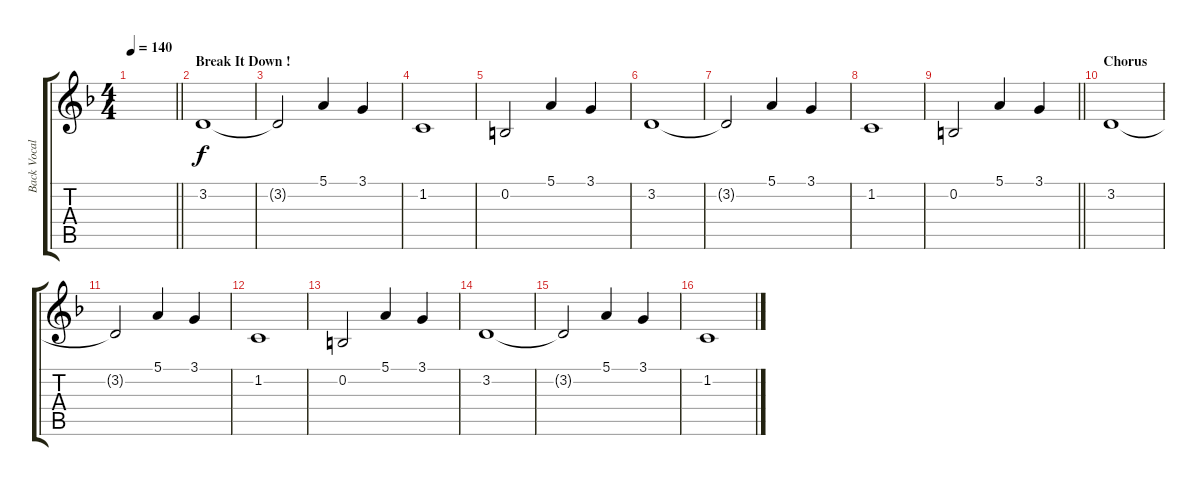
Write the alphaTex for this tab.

\track ("Back Vocals" "Back Vocal") {instrument lead6voice}
\staff {score tabs}
\tuning (E4 B3 G3 D3 A2 E2) {hide}
\ts (4 4)
\tempo 140
\clef g2
\barLineRight lightlight
\ks f
|
\section ("" "Break It Down !")
3.2.1 |
3.2{t}.2 5.1.4 3.1.4 |
1.2.1 |
0.2.2 5.1.4 3.1.4 |
3.2.1 |
3.2{t}.2 5.1.4 3.1.4 |
1.2.1 |
\barLineRight lightlight
0.2.2 5.1.4 3.1.4 |
\section ("" "Chorus")
3.2.1 |
3.2{t}.2 5.1.4 3.1.4 |
1.2.1 |
0.2.2 5.1.4 3.1.4 |
3.2.1 |
3.2{t}.2 5.1.4 3.1.4 |
1.2.1
